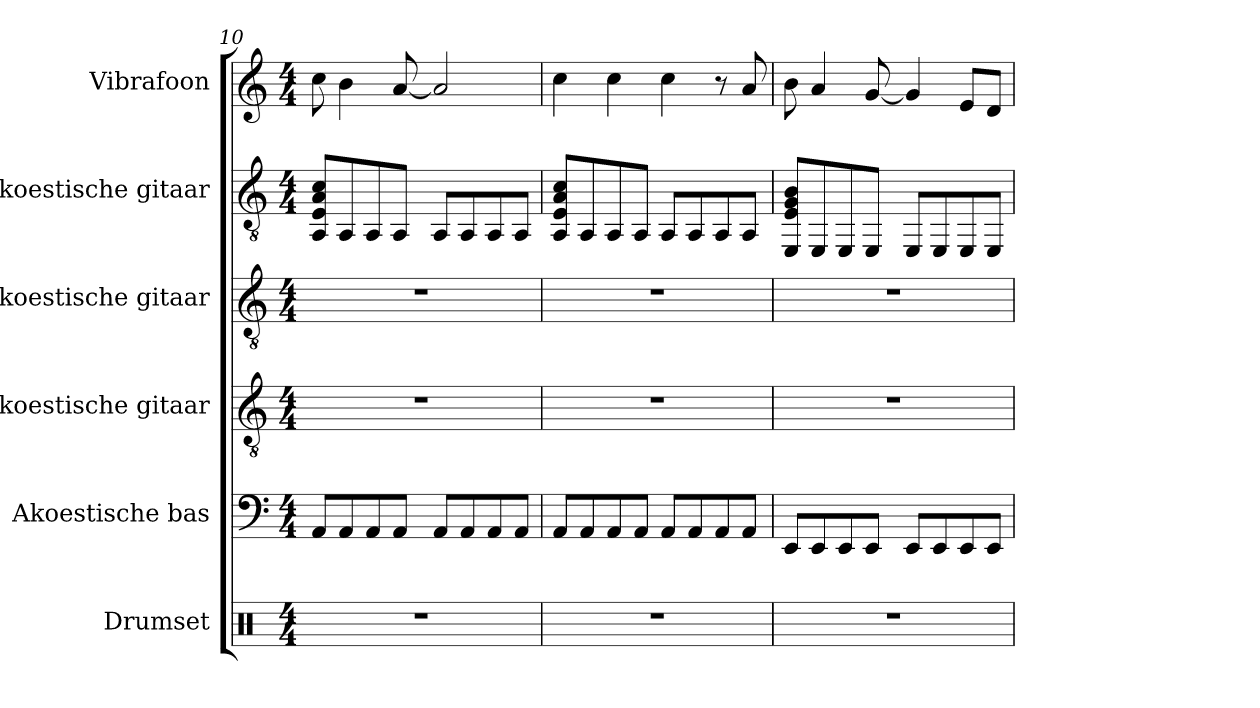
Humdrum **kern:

**kern	**kern	**kern	**kern	**kern	**kern
*part6	*part5	*part4	*part3	*part2	*part1
*staff6	*staff5	*staff4	*staff3	*staff2	*staff1
*I"Drumset	*I"Akoestische bas	*I"Akoestische gitaar	*I"Akoestische gitaar	*I"Akoestische gitaar	*I"Vibrafoon
*I'Drs.	*I'Bas	*	*	*	*I'Vib.
*clefX	*clefF4	*clefGv2	*clefGv2	*clefGv2	*clefG2
*	*ITrd7c12	*	*	*	*
*k[]	*k[]	*k[]	*k[]	*k[]	*k[]
*M4/4	*M4/4	*M4/4	*M4/4	*M4/4	*M4/4
=10	=10	=10	=10	=10	=10
1r	8AAA/L	1r	1r	8AA/ 8E/ 8A/ 8c/L	8cc\
.	8AAA/	.	.	8AA/	4b\
.	8AAA/	.	.	8AA/	.
.	8AAA/J	.	.	8AA/J	[8a/
.	8AAA/L	.	.	8AA/L	2a/]
.	8AAA/	.	.	8AA/	.
.	8AAA/	.	.	8AA/	.
.	8AAA/J	.	.	8AA/J	.
=11	=11	=11	=11	=11	=11
1r	8AAA/L	1r	1r	8AA/ 8E/ 8A/ 8c/L	4cc\
.	8AAA/	.	.	8AA/	.
.	8AAA/	.	.	8AA/	4cc\
.	8AAA/J	.	.	8AA/J	.
.	8AAA/L	.	.	8AA/L	4cc\
.	8AAA/	.	.	8AA/	.
.	8AAA/	.	.	8AA/	8r
.	8AAA/J	.	.	8AA/J	8a/
=12	=12	=12	=12	=12	=12
1r	8EEE/L	1r	1r	8EE/ 8E/ 8G/ 8B/L	8b\
.	8EEE/	.	.	8EE/	4a/
.	8EEE/	.	.	8EE/	.
.	8EEE/J	.	.	8EE/J	[8g/
.	8EEE/L	.	.	8EE/L	4g/]
.	8EEE/	.	.	8EE/	.
.	8EEE/	.	.	8EE/	8e/L
.	8EEE/J	.	.	8EE/J	8d/J
=	=	=	=	=	=
*-	*-	*-	*-	*-	*-
